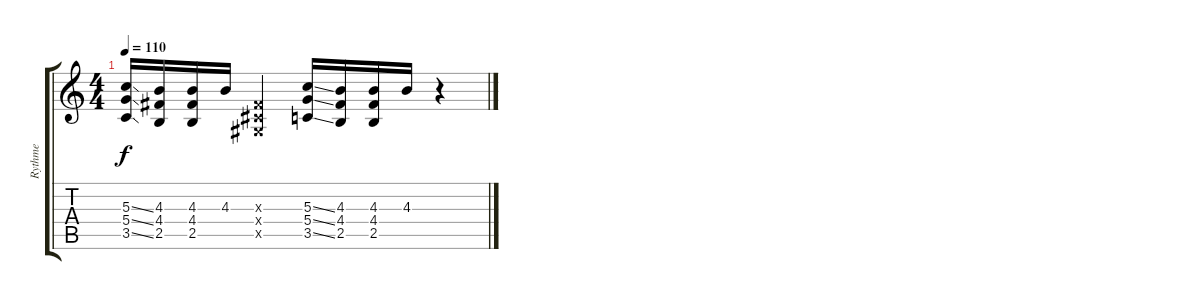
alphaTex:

\track ("Rythme" "Rythme") {instrument distortionguitar}
\staff {score tabs}
\tuning (E4 B3 G3 D3 A2 E2) {hide}
\ts (4 4)
\tempo 110
\clef g2
\ks c
(5.3{ss} 5.4{ss} 3.5{ss}).16{dy f} (4.3 4.4 2.5).16 (4.3 4.4 2.5).16 4.3.16 (-1.3{x} -1.4{x} -1.5{x}).4 (5.3{ss} 5.4{ss} 3.5{ss}).16 (4.3 4.4 2.5).16 (4.3 4.4 2.5).16 4.3.16 r.4
